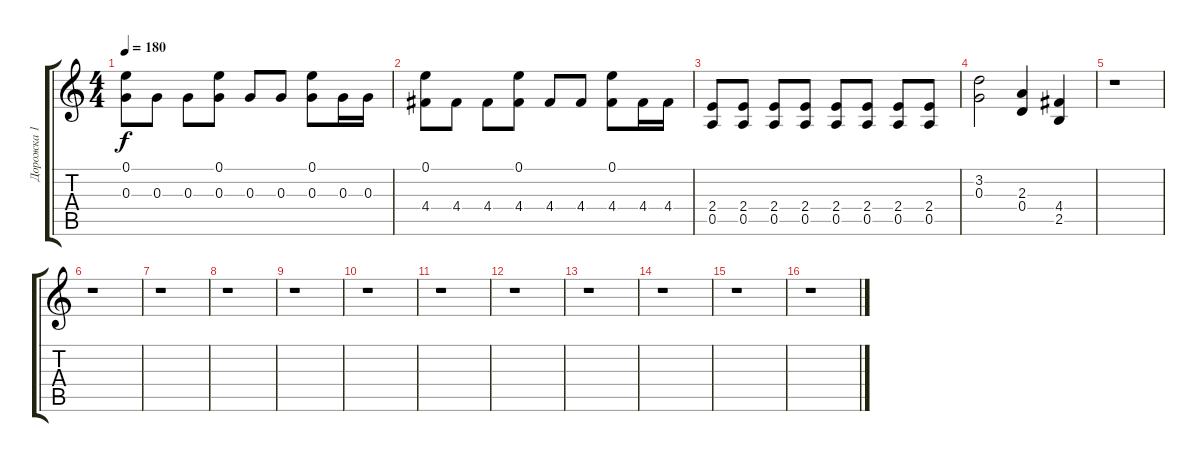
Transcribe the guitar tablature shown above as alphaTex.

\track ("Дорожка 1" "Дорожка 1") {instrument distortionguitar}
\staff {score tabs}
\tuning (E4 B3 G3 D3 A2 E2) {hide}
\ts (4 4)
\tempo 180
\clef g2
\ks c
(0.1 0.3).8{dy f} 0.3.8 0.3.8 (0.1 0.3).8 0.3.8 0.3.8 (0.1 0.3).8 0.3.16 0.3.16 |
(0.1 4.4).8 4.4.8 4.4.8 (0.1 4.4).8 4.4.8 4.4.8 (0.1 4.4).8 4.4.16 4.4.16 |
(2.4 0.5).8 (2.4 0.5).8 (2.4 0.5).8 (2.4 0.5).8 (2.4 0.5).8 (2.4 0.5).8 (2.4 0.5).8 (2.4 0.5).8 |
(3.2 0.3).2 (2.3 0.4).4 (4.4 2.5).4 |
r.1 |
r.1 |
r.1 |
r.1 |
r.1 |
r.1 |
r.1 |
r.1 |
r.1 |
r.1 |
r.1 |
r.1
